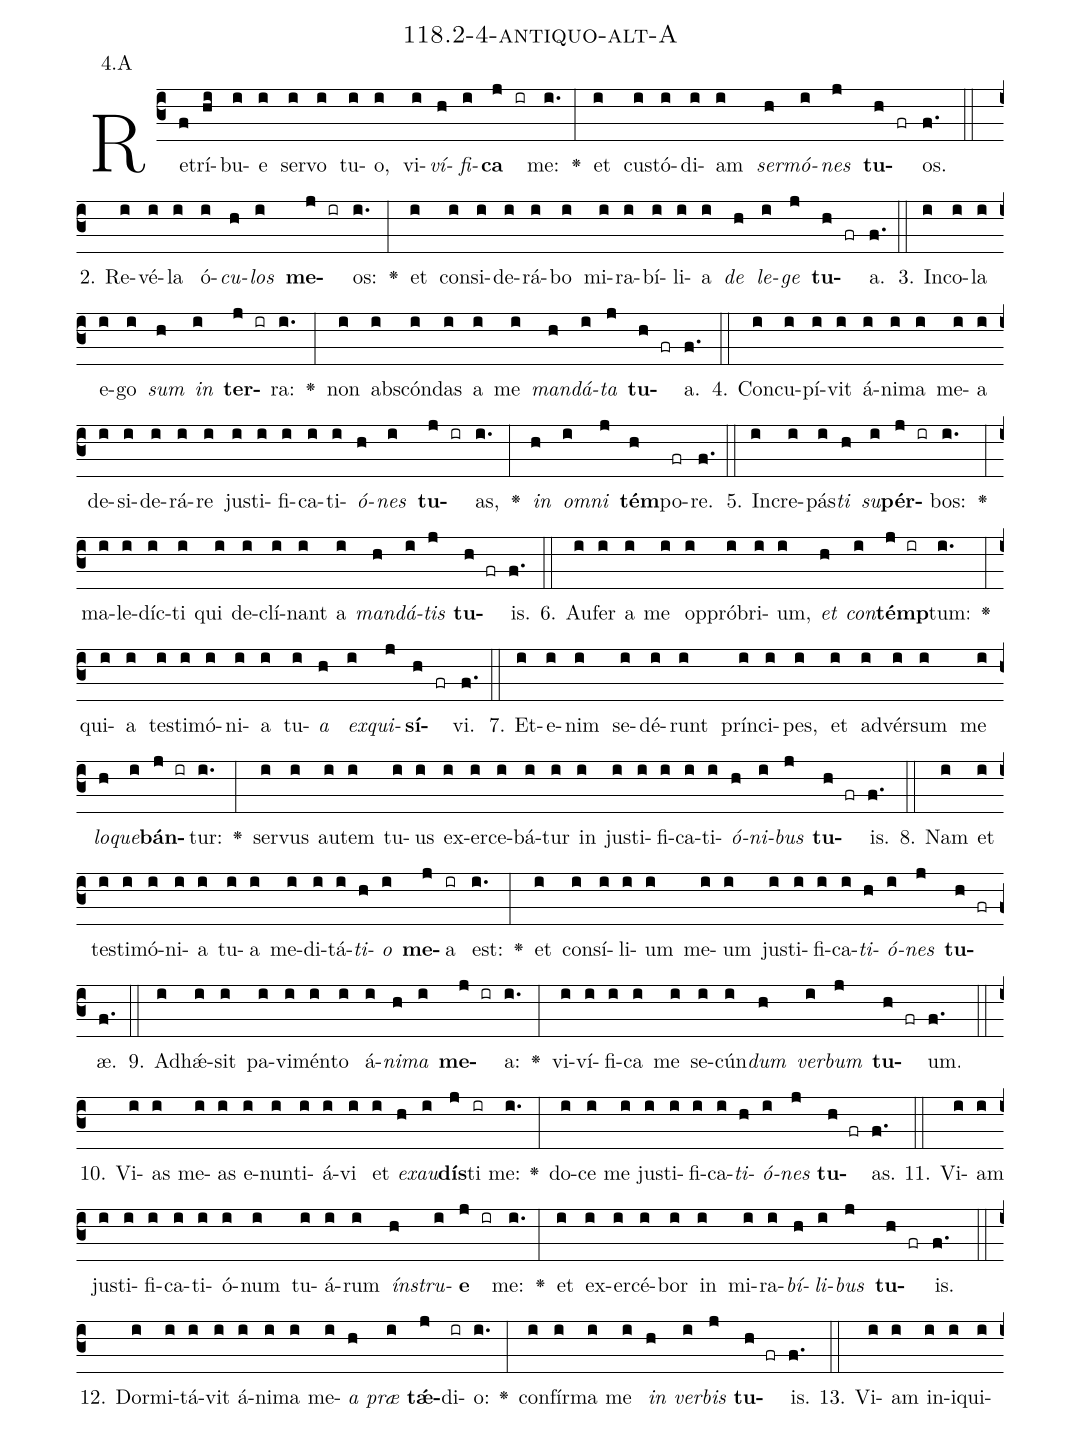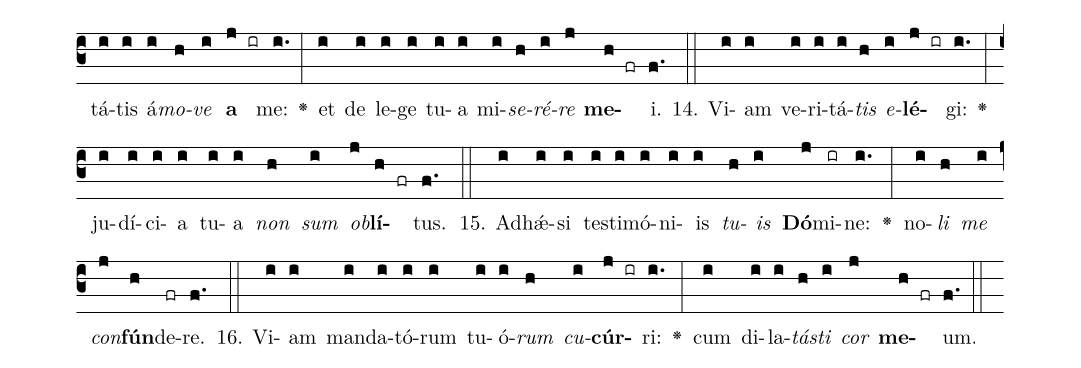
name: 118.2-4-antiquo-alt-A;
annotation: 4.A;
%%
(c3)Re(f)trí(hi)bu(i)e(i) ser(i)vo(i) tu(i)o,(i) vi(i)<i>ví</i>(h)<i>fi</i>(i)<b>ca</b>(j ir) me:(i.) <v>\greheightstar</v>(:) et(i) cus(i)tó(i)di(i)am(i) <i>ser</i>(h)<i>mó</i>(i)<i>nes</i>(j) <b>tu</b>(h fr)os.(f.) (::)
2. Re(i)vé(i)la(i) ó(i)<i>cu</i>(h)<i>los</i>(i) <b>me</b>(j ir)os:(i.) <v>\greheightstar</v>(:) et(i) con(i)si(i)de(i)rá(i)bo(i) mi(i)ra(i)bí(i)li(i)a(i) <i>de</i>(h) <i>le</i>(i)<i>ge</i>(j) <b>tu</b>(h fr)a.(f.) (::)
3. In(i)co(i)la(i) e(i)go(i) <i>sum</i>(h) <i>in</i>(i) <b>ter</b>(j ir)ra:(i.) <v>\greheightstar</v>(:) non(i) abs(i)cón(i)das(i) a(i) me(i) <i>man</i>(h)<i>dá</i>(i)<i>ta</i>(j) <b>tu</b>(h fr)a.(f.) (::)
4. Con(i)cu(i)pí(i)vit(i) á(i)ni(i)ma(i) me(i)a(i) de(i)si(i)de(i)rá(i)re(i) jus(i)ti(i)fi(i)ca(i)ti(i)<i>ó</i>(h)<i>nes</i>(i) <b>tu</b>(j ir)as,(i.) <v>\greheightstar</v>(:) <i>in</i>(h) <i>om</i>(i)<i>ni</i>(j) <b>tém</b>(h)po(fr)re.(f.) (::)
5. In(i)cre(i)pás(i)<i>ti</i>(h) <i>su</i>(i)<b>pér</b>(j ir)bos:(i.) <v>\greheightstar</v>(:) ma(i)le(i)díc(i)ti(i) qui(i) de(i)clí(i)nant(i) a(i) <i>man</i>(h)<i>dá</i>(i)<i>tis</i>(j) <b>tu</b>(h fr)is.(f.) (::)
6. Au(i)fer(i) a(i) me(i) op(i)pró(i)bri(i)um,(i) <i>et</i>(h) <i>con</i>(i)<b>témp</b>(j ir)tum:(i.) <v>\greheightstar</v>(:) qui(i)a(i) tes(i)ti(i)mó(i)ni(i)a(i) tu(i)<i>a</i>(h) <i>ex</i>(i)<i>qui</i>(j)<b>sí</b>(h fr)vi.(f.) (::)
7. Et(i)e(i)nim(i) se(i)dé(i)runt(i) prín(i)ci(i)pes,(i) et(i) ad(i)vér(i)sum(i) me(i) <i>lo</i>(h)<i>que</i>(i)<b>bán</b>(j ir)tur:(i.) <v>\greheightstar</v>(:) ser(i)vus(i) au(i)tem(i) tu(i)us(i) ex(i)er(i)ce(i)bá(i)tur(i) in(i) jus(i)ti(i)fi(i)ca(i)ti(i)<i>ó</i>(h)<i>ni</i>(i)<i>bus</i>(j) <b>tu</b>(h fr)is.(f.) (::)
8. Nam(i) et(i) tes(i)ti(i)mó(i)ni(i)a(i) tu(i)a(i) me(i)di(i)tá(i)<i>ti</i>(h)<i>o</i>(i) <b>me</b>(j)a(ir) est:(i.) <v>\greheightstar</v>(:) et(i) con(i)sí(i)li(i)um(i) me(i)um(i) jus(i)ti(i)fi(i)ca(i)<i>ti</i>(h)<i>ó</i>(i)<i>nes</i>(j) <b>tu</b>(h fr)æ.(f.) (::)
9. Ad(i)hǽ(i)sit(i) pa(i)vi(i)mén(i)to(i) á(i)<i>ni</i>(h)<i>ma</i>(i) <b>me</b>(j ir)a:(i.) <v>\greheightstar</v>(:) vi(i)ví(i)fi(i)ca(i) me(i) se(i)cún(i)<i>dum</i>(h) <i>ver</i>(i)<i>bum</i>(j) <b>tu</b>(h fr)um.(f.) (::)
10. Vi(i)as(i) me(i)as(i) e(i)nun(i)ti(i)á(i)vi(i) et(i) <i>ex</i>(h)<i>au</i>(i)<b>dís</b>(j)ti(ir) me:(i.) <v>\greheightstar</v>(:) do(i)ce(i) me(i) jus(i)ti(i)fi(i)ca(i)<i>ti</i>(h)<i>ó</i>(i)<i>nes</i>(j) <b>tu</b>(h fr)as.(f.) (::)
11. Vi(i)am(i) jus(i)ti(i)fi(i)ca(i)ti(i)ó(i)num(i) tu(i)á(i)rum(i) <i>ín</i>(h)<i>stru</i>(i)<b>e</b>(j ir) me:(i.) <v>\greheightstar</v>(:) et(i) ex(i)er(i)cé(i)bor(i) in(i) mi(i)ra(i)<i>bí</i>(h)<i>li</i>(i)<i>bus</i>(j) <b>tu</b>(h fr)is.(f.) (::)
12. Dor(i)mi(i)tá(i)vit(i) á(i)ni(i)ma(i) me(i)<i>a</i>(h) <i>præ</i>(i) <b>tǽ</b>(j)di(ir)o:(i.) <v>\greheightstar</v>(:) con(i)fír(i)ma(i) me(i) <i>in</i>(h) <i>ver</i>(i)<i>bis</i>(j) <b>tu</b>(h fr)is.(f.) (::)
13. Vi(i)am(i) in(i)i(i)qui(i)tá(i)tis(i) á(i)<i>mo</i>(h)<i>ve</i>(i) <b>a</b>(j ir) me:(i.) <v>\greheightstar</v>(:) et(i) de(i) le(i)ge(i) tu(i)a(i) mi(i)<i>se</i>(h)<i>ré</i>(i)<i>re</i>(j) <b>me</b>(h fr)i.(f.) (::)
14. Vi(i)am(i) ve(i)ri(i)tá(i)<i>tis</i>(h) <i>e</i>(i)<b>lé</b>(j ir)gi:(i.) <v>\greheightstar</v>(:) ju(i)dí(i)ci(i)a(i) tu(i)a(i) <i>non</i>(h) <i>sum</i>(i) <i>ob</i>(j)<b>lí</b>(h fr)tus.(f.) (::)
15. Ad(i)hǽ(i)si(i) tes(i)ti(i)mó(i)ni(i)is(i) <i>tu</i>(h)<i>is</i>(i) <b>Dó</b>(j)mi(ir)ne:(i.) <v>\greheightstar</v>(:) no(i)<i>li</i>(h) <i>me</i>(i) <i>con</i>(j)<b>fún</b>(h)de(fr)re.(f.) (::)
16. Vi(i)am(i) man(i)da(i)tó(i)rum(i) tu(i)ó(i)<i>rum</i>(h) <i>cu</i>(i)<b>cúr</b>(j ir)ri:(i.) <v>\greheightstar</v>(:) cum(i) di(i)la(i)<i>tás</i>(h)<i>ti</i>(i) <i>cor</i>(j) <b>me</b>(h fr)um.(f.) (::)
